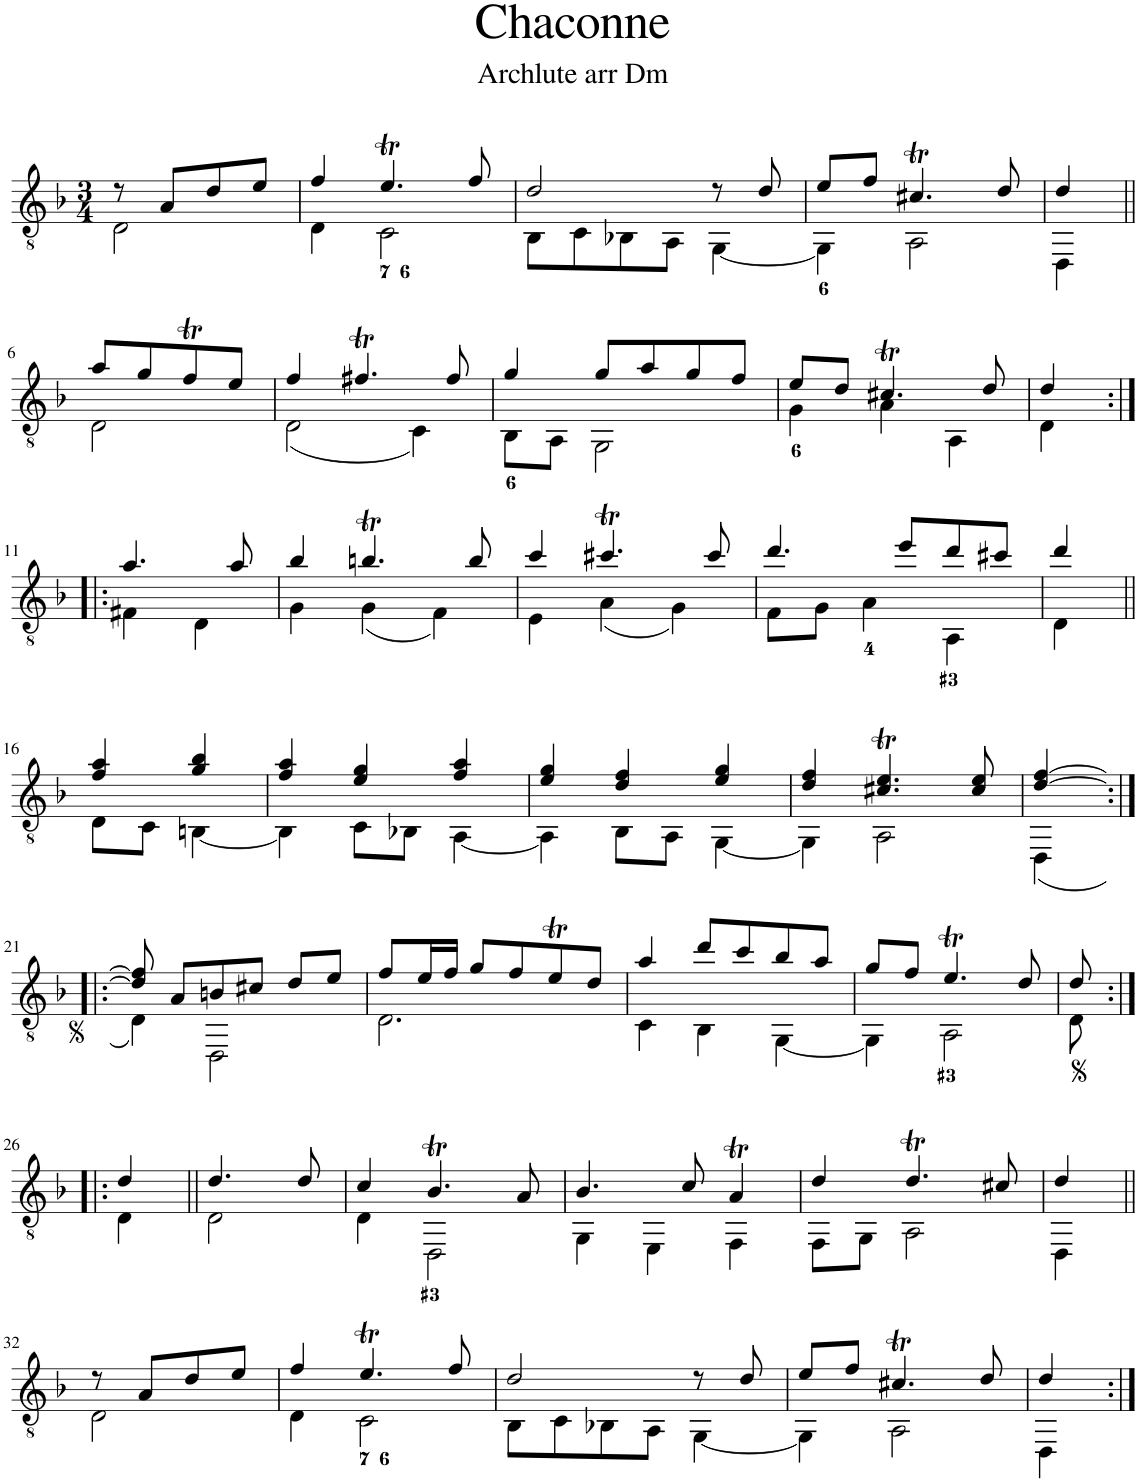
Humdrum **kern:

**kern
*part1
*staff1
*I"Arciloutna
*I'A. lout.
*clefGv2
*k[b-]
*M3/4
=1
*^
8r	2D\
8A/L	.
8d/	.
8e/J	.
=2	=2
4f/	4D\
4.et/	2C\
8f/	.
=3	=3
2d/	8BB-\L
.	8C\
.	8BB-X\
.	8AA\J
8r	[4GG\
8d/	.
=4	=4
8e/L	4GG\]
8f/J	.
4.c#Xt/	2AA\
8d/	.
=5	=5
4d/	4DD\
!!LO:LB:g=z	!!
=6||	=6||
8a/L	2D\
8g/	.
8fT/	.
8e/J	.
=7	=7
4f/	(2D\
4.f#Xt/	.
.	4C\)
8f#/	.
=8	=8
4g/	8BB-\L
.	8AA\J
8g/L	2GG\
8a/	.
8g/	.
8f/J	.
=9	=9
8e/L	4G\
8d/J	.
4.c#Xt/	4A\
.	4AA\
8d/	.
=10	=10
4d/	4D\
!!LO:LB:g=z	!!
=11:|!|:	=11:|!|:
4.a/	4F#X\
.	4D\
8a/	.
=12	=12
4b-/	4G\
4.bnt/	(4G\
.	4F\)
8b/	.
=13	=13
4cc/	4E\
4.cc#Xt/	(4A\
.	4G\)
8cc#/	.
=14	=14
4.dd/	8F\L
.	8G\J
.	4A\
8ee/L	.
8dd/	4AA\
8cc#X/J	.
=15	=15
4dd/	4D\
!!LO:LB:g=z	!!
=16||	=16||
4f/ 4a/	8D\L
.	8C\J
4g/ 4b-/	[4BBn\
=17	=17
4f/ 4a/	4BB\]
4e/ 4g/	8C\L
.	8BB-X\J
4f/ 4a/	[4AA\
=18	=18
4e/ 4g/	4AA\]
4d/ 4f/	8BB-\L
.	8AA\J
4e/ 4g/	[4GG\
=19	=19
4d/ 4f/	4GG\]
4.c#X/T 4.e/T	2AA\
8c#/ 8e/	.
=20	=20
[4d/ [4f/	(4DD\
!!LO:LB:g=z	!!
=21:|!|:	=21:|!|:
8d/] 8f/]	4D\)
8A/L	.
8Bn/	2DD\
8c#X/J	.
8d/L	.
8e/J	.
=22	=22
8f/L	2.D\
16e/L	.
16f/JJ	.
8g/L	.
8f/	.
8et/	.
8d/J	.
=23	=23
4a/	4C\
8dd/L	4BB-\
8cc/	.
8b-/	[4GG\
8a/J	.
=24	=24
8g/L	4GG\]
8f/J	.
4.et/	2AA\
8d/	.
=25	=25
8d/	8D\
!!LO:LB:g=z	!!
=26:|!|:	=26:|!|:
4d/	4D\
=27||	=27||
4.d/	2D\
8d/	.
=28	=28
4c/	4D\
4.B-T/	2DD\
8A/	.
=29	=29
4.B-/	4GG\
.	4EE\
8c/	.
4At/	4FF\
=30	=30
4d/	8FF\L
.	8GG\J
4.dT/	2AA\
8c#X/	.
=31	=31
4d/	4DD\
!!LO:LB:g=z	!!
=32||	=32||
8r	2D\
8A/L	.
8d/	.
8e/J	.
=33	=33
4f/	4D\
4.et/	2C\
8f/	.
=34	=34
2d/	8BB-\L
.	8C\
.	8BB-X\
.	8AA\J
8r	[4GG\
8d/	.
=35	=35
8e/L	4GG\]
8f/J	.
4.c#Xt/	2AA\
8d/	.
=36	=36
4d/	4DD\
*v	*v
=:|!
*-
